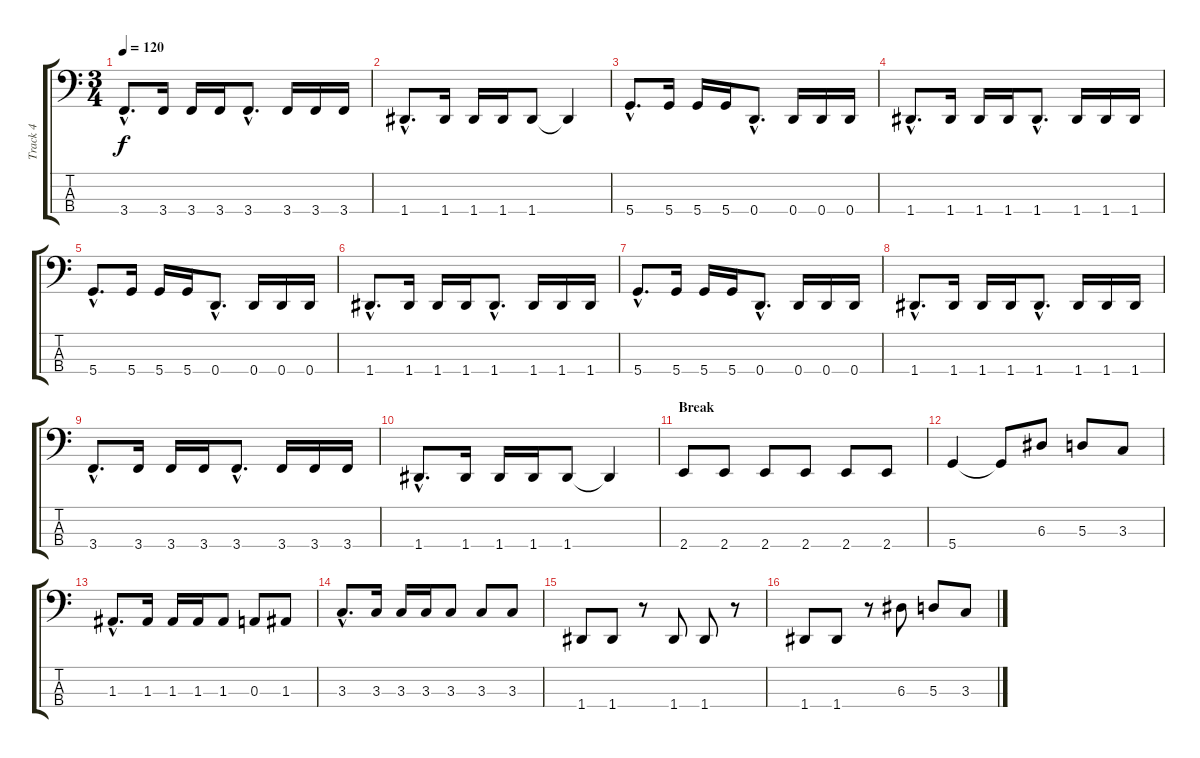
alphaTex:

\track ("Track 4" "Track 4") {instrument electricbasspick}
\staff {score tabs}
\tuning (G2 D2 A1 D1) {hide}
\ts (3 4)
\tempo 120
\clef f4
\ks c
3.4{hac}.8{d dy f} 3.4.16 3.4.16 3.4.16 3.4{hac}.8{d} 3.4.16 3.4.16 3.4.16 |
1.4{hac}.8{d} 1.4.16 1.4.16 1.4.16 1.4.8 1.4{t}.4 |
5.4{hac}.8{d} 5.4.16 5.4.16 5.4.16 0.4{hac}.8{d} 0.4.16 0.4.16 0.4.16 |
1.4{hac}.8{d} 1.4.16 1.4.16 1.4.16 1.4{hac}.8{d} 1.4.16 1.4.16 1.4.16 |
5.4{hac}.8{d} 5.4.16 5.4.16 5.4.16 0.4{hac}.8{d} 0.4.16 0.4.16 0.4.16 |
1.4{hac}.8{d} 1.4.16 1.4.16 1.4.16 1.4{hac}.8{d} 1.4.16 1.4.16 1.4.16 |
5.4{hac}.8{d} 5.4.16 5.4.16 5.4.16 0.4{hac}.8{d} 0.4.16 0.4.16 0.4.16 |
1.4{hac}.8{d} 1.4.16 1.4.16 1.4.16 1.4{hac}.8{d} 1.4.16 1.4.16 1.4.16 |
3.4{hac}.8{d} 3.4.16 3.4.16 3.4.16 3.4{hac}.8{d} 3.4.16 3.4.16 3.4.16 |
1.4{hac}.8{d} 1.4.16 1.4.16 1.4.16 1.4.8 1.4{t}.4 |
\section ("" "Break")
2.4.8 2.4.8 2.4.8 2.4.8 2.4.8 2.4.8 |
5.4.4 5.4{t}.8 6.3.8 5.3.8 3.3.8 |
1.3{hac}.8{d} 1.3.16 1.3.16 1.3.16 1.3.8 0.3.8 1.3.8 |
3.3{hac}.8{d} 3.3.16 3.3.16 3.3.16 3.3.8 3.3.8 3.3.8 |
1.4.8 1.4.8 r.8 1.4.8 1.4.8 r.8 |
1.4.8 1.4.8 r.8 6.3.8 5.3.8 3.3.8
